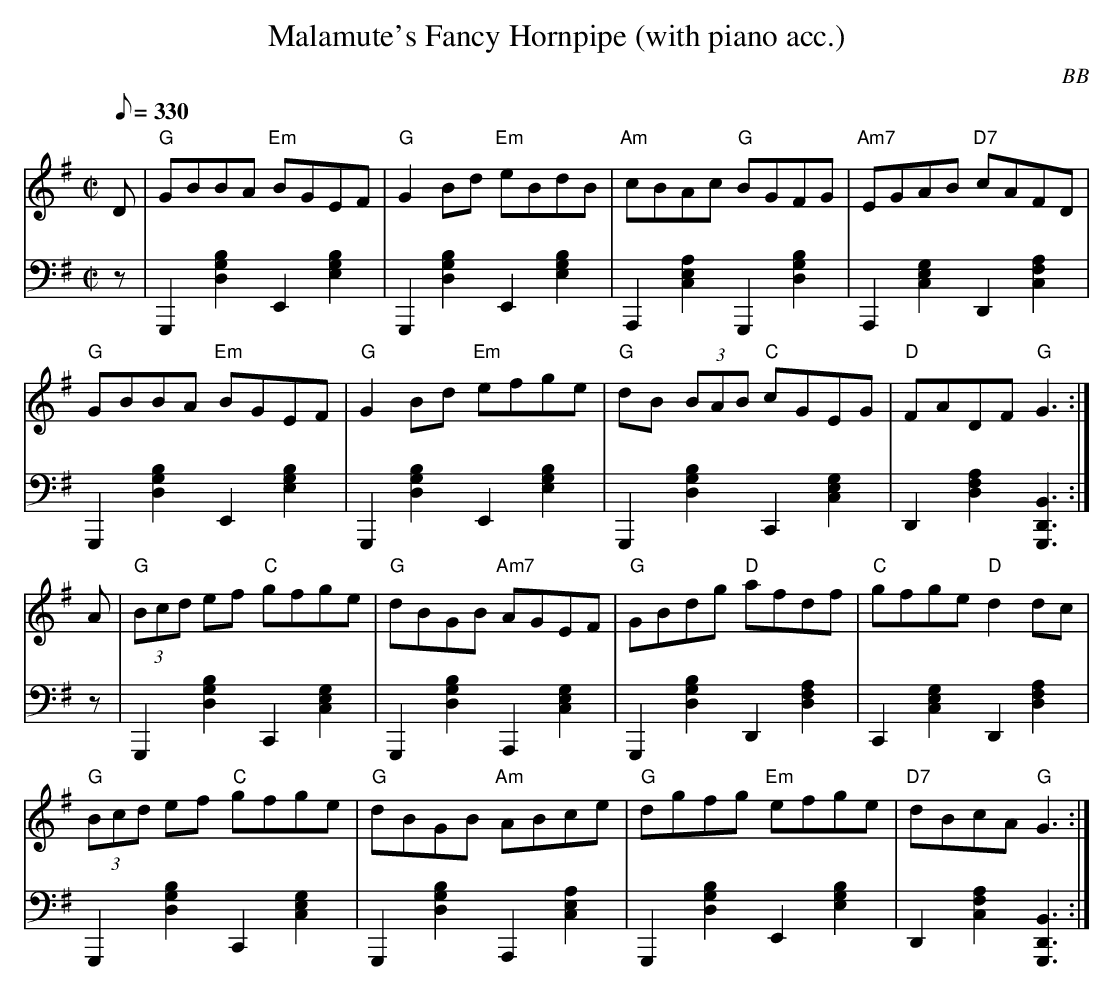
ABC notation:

X:1
T: Malamute's Fancy Hornpipe (with piano acc.)
C: BB
M: C|
L: 1/8
Q: 1/8=330
V: 1 program 1 21 %acc
V: 2 volume=70 clef=bass m=D program 1 01
K: G
[V:1] D|"G"GBBA "Em"BGEF|"G"G2Bd "Em"eBdB|"Am"cBAc "G"BGFG|"Am7"EGAB "D7"cAFD|
[V:2] z|G,,2[G2B2D2]E,2[E2B2G2]|G,,2[G2B2D2]E,2[E2B2G2]|A,,2[A2C2E2]G,,2[G2B2D2]|\
A,,2[G2C2E2]D,2[A2C2F2]|
[V:1] "G"GBBA "Em"BGEF|"G"G2Bd "Em"efge|"G" dB (3BAB "C"cGEG|"D"FADF "G"G3 :|
[V:2] G,,2[G2B2D2]E,2[E2B2G2]|G,,2[G2B2D2]E,2[E2B2G2]|G,,2[G2B2D2]C,2[E2G2C2]|\
D,2[A2D2F2][G,,3B,3D,3]:|
[V:1] A|"G"(3Bcd ef "C"gfge|"G"dBGB "Am7"AGEF|"G"GBdg "D"afdf|"C"gfge "D"d2 dc|
[V:2] z|G,,2[G2B2D2]C,2[E2G2C2]|G,,2[G2B2D2]A,,2[G2C2E2]|G,,2[G2B2D2]D,2[A2D2F2]|\
C,2[E2G2C2]D,2[A2D2F2]|
[V:1] "G"(3Bcd ef "C"gfge|"G"dBGB "Am"ABce|"G"dgfg "Em"efge|"D7"dBcA "G"G3 :|
[V:2] G,,2[G2B2D2]C,2[E2G2C2]|G,,2[G2B2D2]A,,2[A2C2E2]|G,,2[G2B2D2]E,2[E2B2G2]|\
D,2[A2C2F2][G,,3B,3D,3] :|
